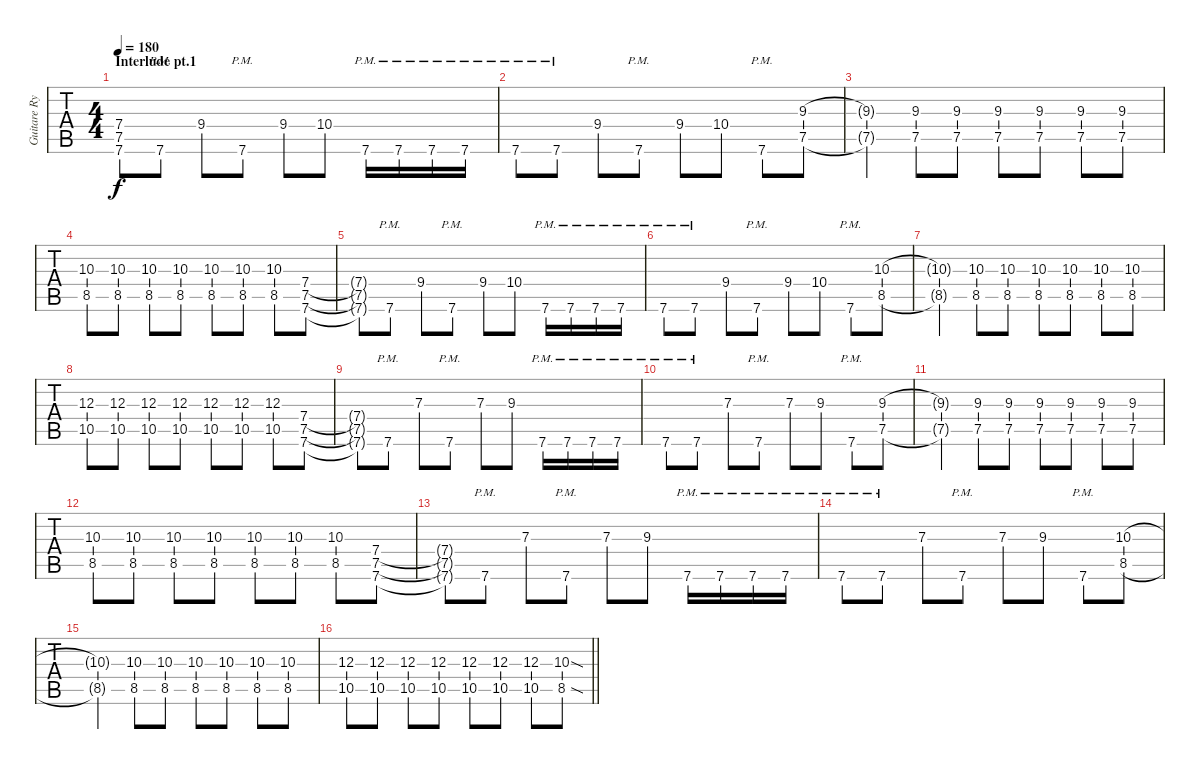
\track ("Guitare Rythm 2" "Guitare Ry") {instrument distortionguitar}
\staff {tabs}
\tuning (D4 A3 F3 C3 G2 C2) {hide}
\ts (4 4)
\section ("" "Interlude pt.1")
\tempo 180
\clef g2
\ks c
(7.4{t} 7.5{t} 7.6{t}).8{dy f} 7.6{pm}.8 9.4.8 7.6{pm}.8 9.4.8 10.4.8 7.6{pm}.16 7.6{pm}.16 7.6{pm}.16 7.6{pm}.16 |
7.6{pm}.8 7.6{pm}.8 9.4.8 7.6{pm}.8 9.4.8 10.4.8 7.6{pm}.8 (9.3 7.5).8 |
(9.3{t} 7.5{t}).4 (9.3 7.5).8 (9.3 7.5).8 (9.3 7.5).8 (9.3 7.5).8 (9.3 7.5).8 (9.3 7.5).8 |
(10.3 8.5).8 (10.3 8.5).8 (10.3 8.5).8 (10.3 8.5).8 (10.3 8.5).8 (10.3 8.5).8 (10.3 8.5).8 (7.4 7.5 7.6).8 |
(7.4{t} 7.5{t} 7.6{t}).8 7.6{pm}.8 9.4.8 7.6{pm}.8 9.4.8 10.4.8 7.6{pm}.16 7.6{pm}.16 7.6{pm}.16 7.6{pm}.16 |
7.6{pm}.8 7.6{pm}.8 9.4.8 7.6{pm}.8 9.4.8 10.4.8 7.6{pm}.8 (10.3 8.5).8 |
(10.3{t} 8.5{t}).4 (10.3 8.5).8 (10.3 8.5).8 (10.3 8.5).8 (10.3 8.5).8 (10.3 8.5).8 (10.3 8.5).8 |
(12.3 10.5).8 (12.3 10.5).8 (12.3 10.5).8 (12.3 10.5).8 (12.3 10.5).8 (12.3 10.5).8 (12.3 10.5).8 (7.4 7.5 7.6).8 |
(7.4{t} 7.5{t} 7.6{t}).8 7.6{pm}.8 7.3.8 7.6{pm}.8 7.3.8 9.3.8 7.6{pm}.16 7.6{pm}.16 7.6{pm}.16 7.6{pm}.16 |
7.6{pm}.8 7.6{pm}.8 7.3.8 7.6{pm}.8 7.3.8 9.3.8 7.6{pm}.8 (9.3 7.5).8 |
(9.3{t} 7.5{t}).4 (9.3 7.5).8 (9.3 7.5).8 (9.3 7.5).8 (9.3 7.5).8 (9.3 7.5).8 (9.3 7.5).8 |
(10.3 8.5).8 (10.3 8.5).8 (10.3 8.5).8 (10.3 8.5).8 (10.3 8.5).8 (10.3 8.5).8 (10.3 8.5).8 (7.4 7.5 7.6).8 |
(7.4{t} 7.5{t} 7.6{t}).8 7.6{pm}.8 7.3.8 7.6{pm}.8 7.3.8 9.3.8 7.6{pm}.16 7.6{pm}.16 7.6{pm}.16 7.6{pm}.16 |
7.6{pm}.8 7.6{pm}.8 7.3.8 7.6{pm}.8 7.3.8 9.3.8 7.6{pm}.8 (10.3 8.5).8 |
(10.3{t} 8.5{t}).4 (10.3 8.5).8 (10.3 8.5).8 (10.3 8.5).8 (10.3 8.5).8 (10.3 8.5).8 (10.3 8.5).8 |
\barLineRight lightlight
(12.3 10.5).8 (12.3 10.5).8 (12.3 10.5).8 (12.3 10.5).8 (12.3 10.5).8 (12.3 10.5).8 (12.3 10.5).8 (10.3{sod} 8.5{sod}).8
